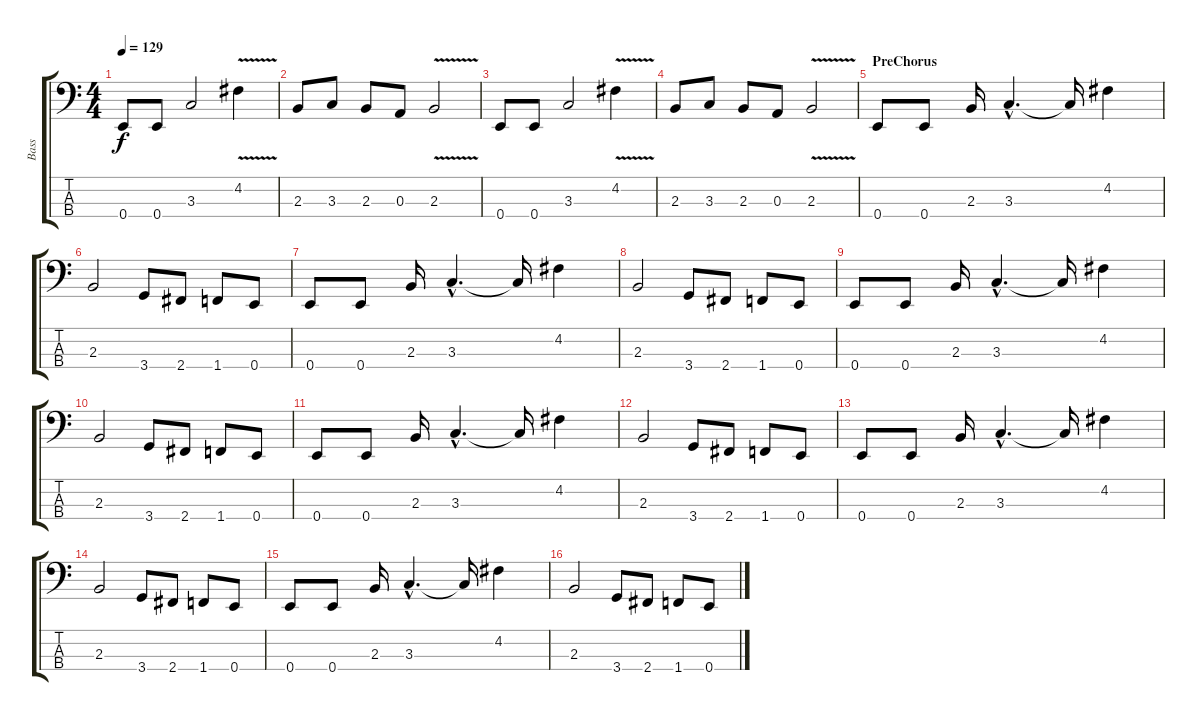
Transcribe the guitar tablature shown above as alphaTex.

\track ("Bass" "Bass") {instrument electricbasspick}
\staff {score tabs}
\tuning (G2 D2 A1 E1) {hide}
\ts (4 4)
\tempo 129
\clef f4
\ks c
0.4.8{dy f} 0.4.8 3.3.2 4.2{v}.4 |
2.3.8 3.3.8 2.3.8 0.3.8 2.3{v}.2 |
0.4.8 0.4.8 3.3.2 4.2{v}.4 |
2.3.8 3.3.8 2.3.8 0.3.8 2.3{v}.2 |
\section ("" "PreChorus")
0.4.8 0.4.8 2.3.16 3.3{hac}.4{d} 3.3{t}.16 4.2.4 |
2.3.2 3.4.8 2.4.8 1.4.8 0.4.8 |
0.4.8 0.4.8 2.3.16 3.3{hac}.4{d} 3.3{t}.16 4.2.4 |
2.3.2 3.4.8 2.4.8 1.4.8 0.4.8 |
0.4.8 0.4.8 2.3.16 3.3{hac}.4{d} 3.3{t}.16 4.2.4 |
2.3.2 3.4.8 2.4.8 1.4.8 0.4.8 |
0.4.8 0.4.8 2.3.16 3.3{hac}.4{d} 3.3{t}.16 4.2.4 |
2.3.2 3.4.8 2.4.8 1.4.8 0.4.8 |
0.4.8 0.4.8 2.3.16 3.3{hac}.4{d} 3.3{t}.16 4.2.4 |
2.3.2 3.4.8 2.4.8 1.4.8 0.4.8 |
0.4.8 0.4.8 2.3.16 3.3{hac}.4{d} 3.3{t}.16 4.2.4 |
2.3.2 3.4.8 2.4.8 1.4.8 0.4.8
